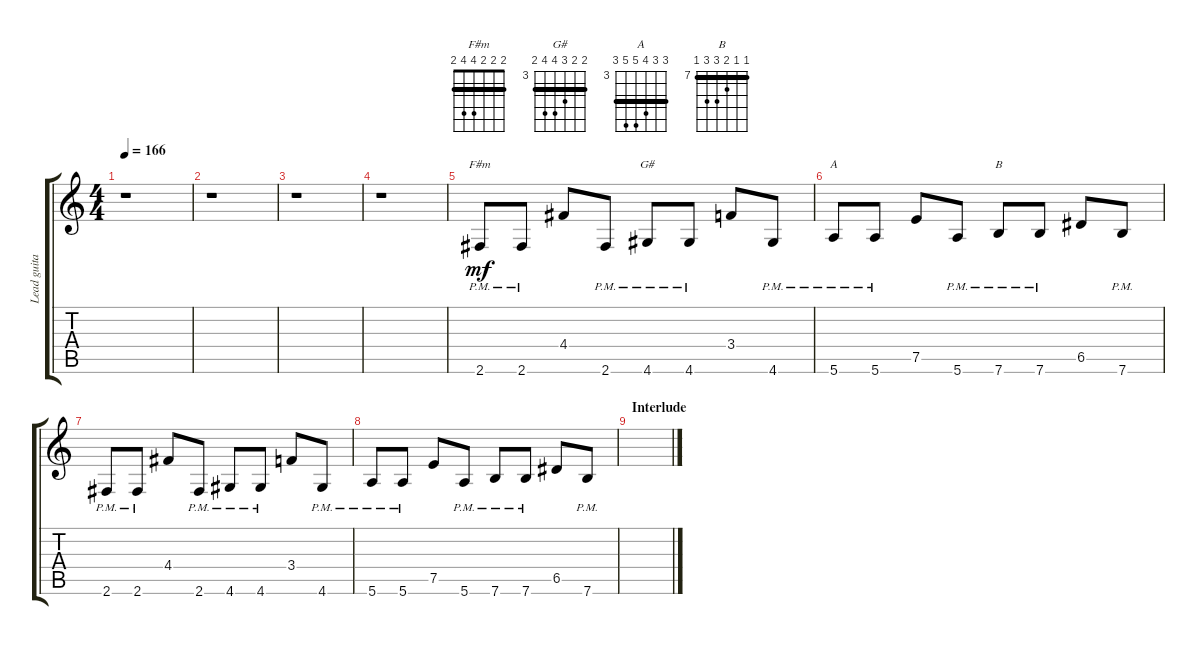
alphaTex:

\track ("Lead guitar" "Lead guita") {instrument electricguitarjazz}
\staff {score tabs}
\tuning (E4 B3 G3 D3 A2 E2) {hide}
\chord ("F#m" 2 2 2 4 4 2) {barre 2}
\chord ("G#" 4 4 5 6 6 4) {firstfret 3 barre 4}
\chord ("A" 5 5 6 7 7 5) {firstfret 3 barre 5}
\chord ("B" 7 7 8 9 9 7) {firstfret 7 barre 7}
\ts (4 4)
\tempo 166
\clef g2
\ks c
r.1{dy mf} |
r.1 |
r.1 |
r.1 |
2.6{pm}.8{ch "F#m"} 2.6{pm}.8 4.4.8 2.6{pm}.8 4.6{pm}.8{ch "G#"} 4.6{pm}.8 3.4.8 4.6{pm}.8 |
5.6{pm}.8{ch "A"} 5.6{pm}.8 7.5.8 5.6{pm}.8 7.6{pm}.8{ch "B"} 7.6{pm}.8 6.5.8 7.6{pm}.8 |
2.6{pm}.8 2.6{pm}.8 4.4.8 2.6{pm}.8 4.6{pm}.8 4.6{pm}.8 3.4.8 4.6{pm}.8 |
5.6{pm}.8 5.6{pm}.8 7.5.8 5.6{pm}.8 7.6{pm}.8 7.6{pm}.8 6.5.8 7.6{pm}.8 |
\section ("" "Interlude")
